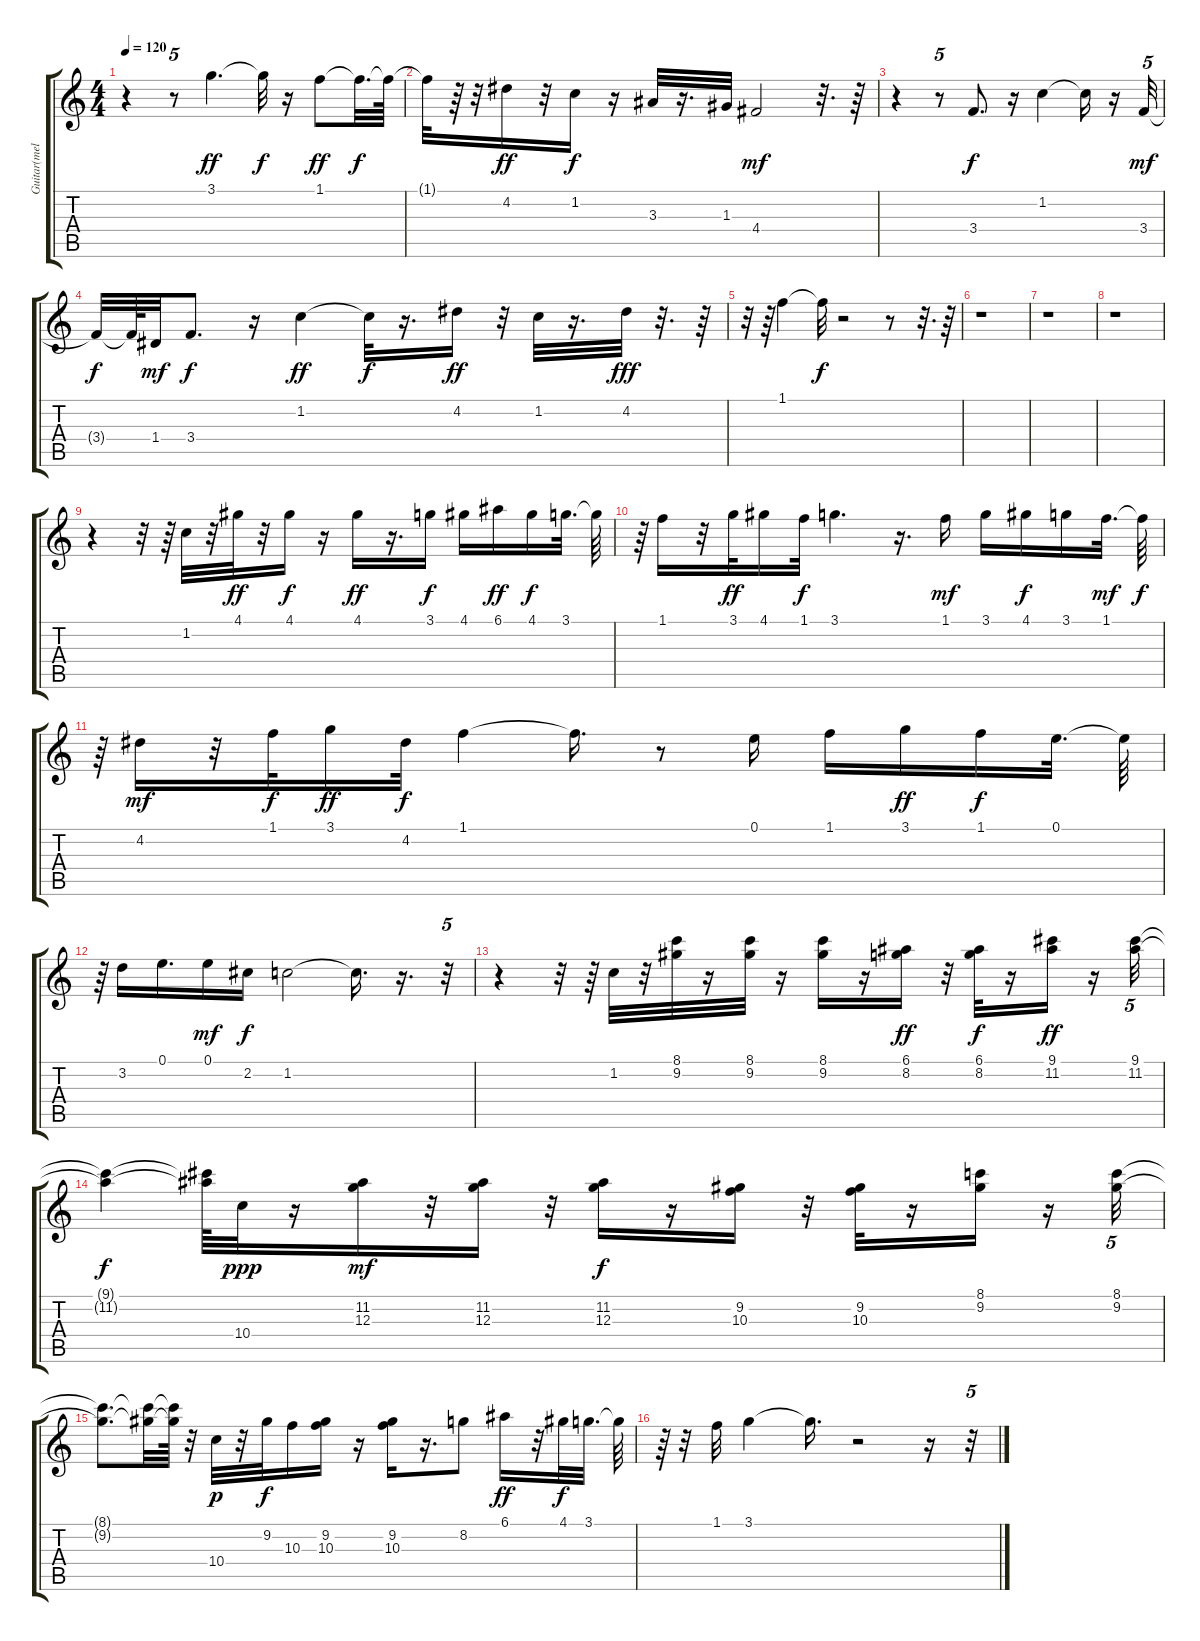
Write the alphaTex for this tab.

\track ("Guitar(melody-delay)                " "Guitar(mel") {instrument electricguitarjazz}
\staff {score tabs}
\tuning (E4 B3 G3 D3 A2 E2) {hide}
\ts (4 4)
\tempo 120
\clef g2
\ks c
r.4{dy ff} r.8{tu (5 4)} 3.1.4{d} 3.1{t}.32{dy f} r.16 1.1.8{dy ff} 1.1{t}.32{d dy f} 1.1{t}.64 |
1.1{t}.32 r.64 r.32 4.2.16{dy ff} r.32 1.2.16{dy f} r.16 3.3.32 r.16{d} 1.3.32 4.4.2{dy mf} r.32{d} r.64 |
r.4 r.8{tu (5 4)} 3.4.8{d dy f} r.16 1.2.4 1.2{t}.16 r.16 3.4.32{tu (5 4) dy mf} |
3.4{t}.32{dy f} 3.4{t}.64 1.4.32{dy mf} 3.4.8{d dy f} r.16 1.2.4{dy ff} 1.2{t}.32{dy f} r.16{d} 4.2.16{dy ff} r.32 1.2.32 r.16{d} 4.2.32{dy fff} r.32{d} r.64 |
r.32 r.64 1.1.4 1.1{t}.32{dy f} r.2 r.8 r.32{d} r.64 |
r.1 |
r.1 |
r.1 |
r.4 r.32 r.64 1.2.32 r.32 4.1.32{dy ff} r.32 4.1.16{dy f} r.16 4.1.16{dy ff} r.16{d} 3.1.16{dy f} 4.1.16 6.1.16{dy ff} 4.1.16{dy f} 3.1.32{d} 3.1{t}.64 |
r.64 1.1.16 r.32 3.1.32{dy ff} 4.1.16 1.1.32{dy f} 3.1.4{d} r.16{d} 1.1.16{dy mf} 3.1.16 4.1.16{dy f} 3.1.16 1.1.32{d dy mf} 1.1{t}.64{dy f} |
r.64 4.2.16{dy mf} r.32 1.1.32{dy f} 3.1.16{dy ff} 4.2.32{dy f} 1.1.4 1.1{t}.16{d} r.8 0.1.16 1.1.16 3.1.16{dy ff} 1.1.16{dy f} 0.1.32{d} 0.1{t}.64 |
r.64 3.2.16 0.1.16{d} 0.1.16{dy mf} 2.2.16{dy f} 1.2.2 1.2{t}.16{d} r.16{d} r.32{tu (5 4)} |
r.4 r.32 r.64 1.2.32 r.32 (8.1 9.2).32 r.16 (8.1 9.2).32 r.16 (8.1 9.2).16 r.16 (6.1 8.2).16{dy ff} r.32 (6.1 8.2).32{dy f} r.16 (9.1 11.2).16{dy ff} r.16 (9.1 11.2).32{tu (5 4)} |
(9.1{t} 11.2{t}).4{dy f} (9.1{t} 11.2{t}).64 10.4.32{dy ppp} r.16 (11.2 12.3).16{dy mf} r.32 (11.2 12.3).16 r.32 (11.2 12.3).16{dy f} r.16 (9.2 10.3).16 r.32 (9.2 10.3).32 r.16 (8.1 9.2).16 r.16 (8.1 9.2).32{tu (5 4)} |
(8.1{t} 9.2{t}).8{d} (8.1{t} 9.2{t}).32 (8.1{t} 9.2{t}).64 r.32 10.4.32{dy p} r.32 9.2.32{dy f} 10.3.16 (9.2 10.3).16 r.16 (9.2 10.3).16 r.16{d} 8.2.8 6.1.16{dy ff} r.32 4.1.32{dy f} 3.1.32{d} 3.1{t}.64 |
r.64 r.32 1.1.32 3.1.4 3.1{t}.16{d} r.2 r.16 r.32{tu (5 4)}
